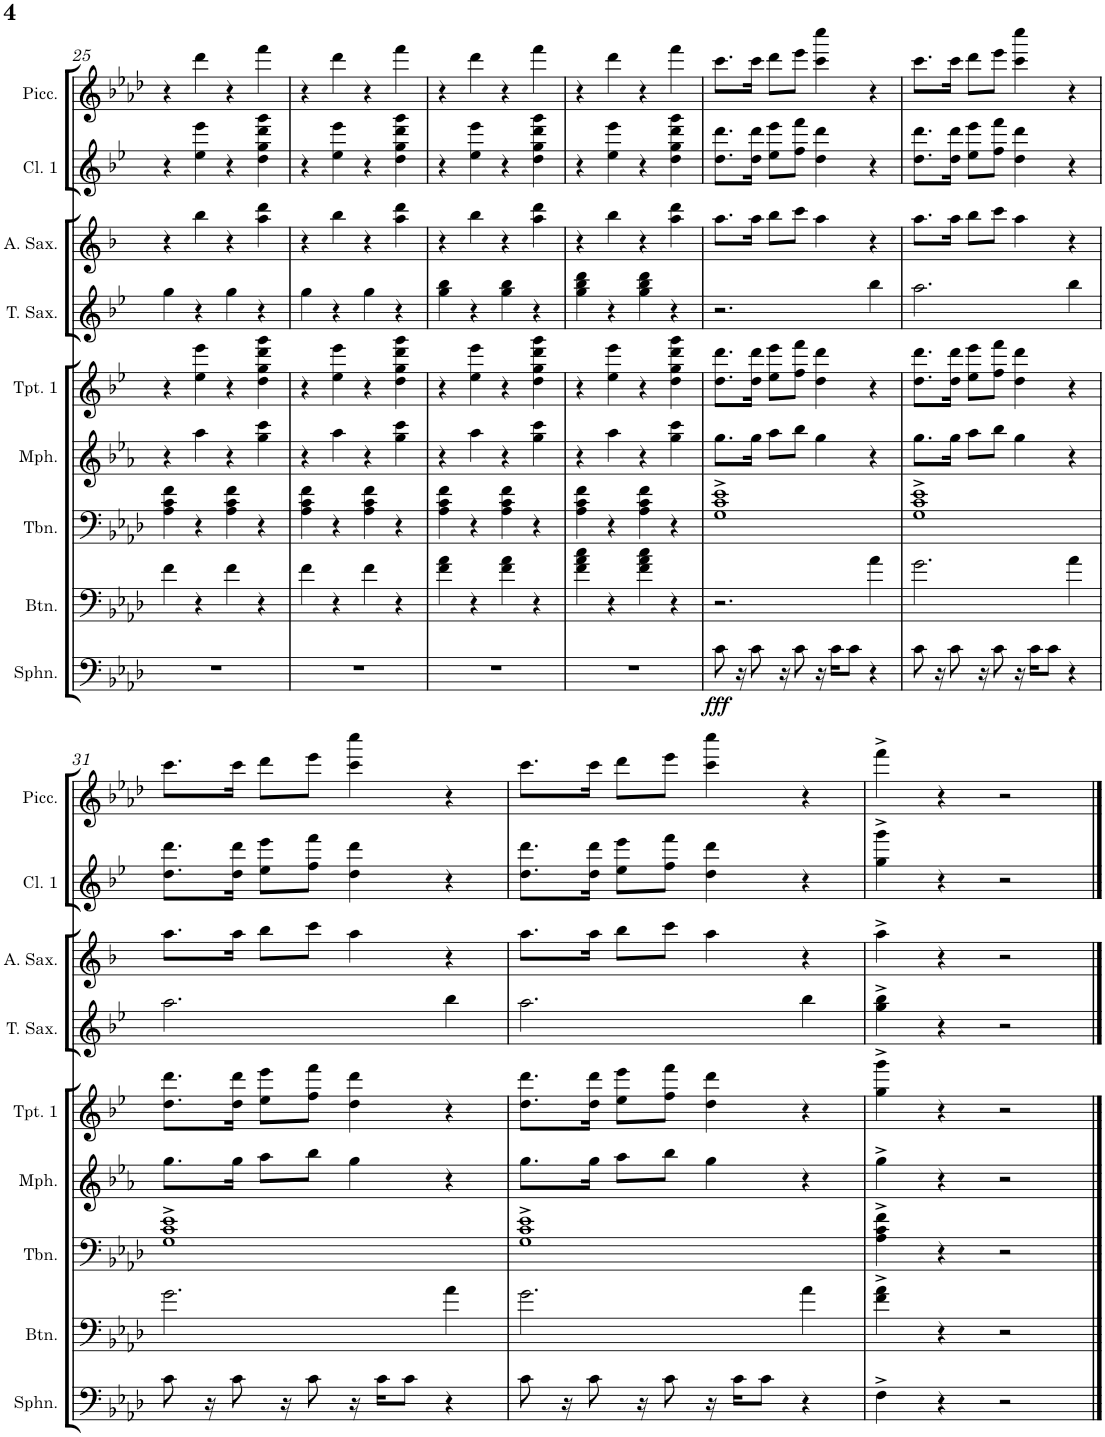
**kern	**dynam	**kern	**kern	**kern	**kern	**kern	**kern	**kern	**kern
*part9	*part9	*part8	*part7	*part6	*part5	*part4	*part3	*part2	*part1
*staff9	*staff9	*staff8	*staff7	*staff6	*staff5	*staff4	*staff3	*staff2	*staff1
*I"Sousaphone	*	*I"Baritone	*I"Trombone	*I"Mellophone	*I"Trumpet 1	*I"Tenor Sax	*I"Alto Sax	*I"Clarinet 1	*I"Piccolo
*I'Sphn.	*	*I'Btn.	*I'Tbn.	*I'Mph.	*I'Tpt. 1	*I'T. Sax.	*I'A. Sax.	*I'Cl. 1	*I'Picc.
!!LO:PB:g=z
*clefF4	*	*clefF4	*clefF4	*clefG2	*clefG2	*clefG2	*clefG2	*clefG2	*clefG2
*	*	*Trd4c7	*	*Trd4c7	*Trd1c2	*Trd8c14	*Trd5c9	*Trd1c2	*Trd-7c-12
*k[b-e-a-d-]	*	*k[b-e-a-d-]	*k[b-e-a-d-]	*k[b-e-a-]	*k[b-e-]	*k[b-e-]	*k[b-]	*k[b-e-]	*k[b-e-a-d-]
*M4/4	*	*M4/4	*M4/4	*M4/4	*M4/4	*M4/4	*M4/4	*M4/4	*M4/4
=25	=25	=25	=25	=25	=25	=25	=25	=25	=25
1r	.	4f\	4A-\ 4c\ 4f\	4r	4r	4gg\	4r	4r	4r
.	.	4r	4r	4aa-\	4ee-\ 4eee-\	4r	4bb-\	4ee-\ 4eee-\	4ddd-\
.	.	4f\	4A-\ 4c\ 4f\	4r	4r	4gg\	4r	4r	4r
.	.	4r	4r	4gg\ 4ccc\	4dd\ 4gg\ 4ddd\ 4ggg\	4r	4aa\ 4ddd\	4dd\ 4gg\ 4ddd\ 4ggg\	4fff\
=26	=26	=26	=26	=26	=26	=26	=26	=26	=26
1r	.	4f\	4A-\ 4c\ 4f\	4r	4r	4gg\	4r	4r	4r
.	.	4r	4r	4aa-\	4ee-\ 4eee-\	4r	4bb-\	4ee-\ 4eee-\	4ddd-\
.	.	4f\	4A-\ 4c\ 4f\	4r	4r	4gg\	4r	4r	4r
.	.	4r	4r	4gg\ 4ccc\	4dd\ 4gg\ 4ddd\ 4ggg\	4r	4aa\ 4ddd\	4dd\ 4gg\ 4ddd\ 4ggg\	4fff\
=27	=27	=27	=27	=27	=27	=27	=27	=27	=27
1r	.	4f\ 4a-\	4A-\ 4c\ 4f\	4r	4r	4gg\ 4bb-\	4r	4r	4r
.	.	4r	4r	4aa-\	4ee-\ 4eee-\	4r	4bb-\	4ee-\ 4eee-\	4ddd-\
.	.	4f\ 4a-\	4A-\ 4c\ 4f\	4r	4r	4gg\ 4bb-\	4r	4r	4r
.	.	4r	4r	4gg\ 4ccc\	4dd\ 4gg\ 4ddd\ 4ggg\	4r	4aa\ 4ddd\	4dd\ 4gg\ 4ddd\ 4ggg\	4fff\
=28	=28	=28	=28	=28	=28	=28	=28	=28	=28
1r	.	4f\ 4a-\ 4cc\	4A-\ 4c\ 4f\	4r	4r	4gg\ 4bb-\ 4ddd\	4r	4r	4r
.	.	4r	4r	4aa-\	4ee-\ 4eee-\	4r	4bb-\	4ee-\ 4eee-\	4ddd-\
.	.	4f\ 4a-\ 4cc\	4A-\ 4c\ 4f\	4r	4r	4gg\ 4bb-\ 4ddd\	4r	4r	4r
.	.	4r	4r	4gg\ 4ccc\	4dd\ 4gg\ 4ddd\ 4ggg\	4r	4aa\ 4ddd\	4dd\ 4gg\ 4ddd\ 4ggg\	4fff\
=29	=29	=29	=29	=29	=29	=29	=29	=29	=29
!	!LO:DY:b	!	!	!	!	!	!	!	!
8c\	fff	2.r	1G^ 1c^ 1e-^	8.gg\L	8.dd\ 8.ddd\L	2.r	8.aa\L	8.dd\ 8.ddd\L	8.ccc\L
16r	.	.	.	.	.	.	.	.	.
8c\	.	.	.	16gg\Jk	16dd\ 16ddd\Jk	.	16aa\Jk	16dd\ 16ddd\Jk	16ccc\Jk
.	.	.	.	8aa-\L	8ee-\ 8eee-\L	.	8bb-\L	8ee-\ 8eee-\L	8ddd-\L
16r	.	.	.	.	.	.	.	.	.
8c\	.	.	.	8bb-\J	8ff\ 8fff\J	.	8ccc\J	8ff\ 8fff\J	8eee-\J
16r	.	.	.	4gg\	4dd\ 4ddd\	.	4aa\	4dd\ 4ddd\	4ccc\ 4cccc\
16c\KL	.	.	.	.	.	.	.	.	.
8c\J	.	.	.	.	.	.	.	.	.
4r	.	4a-\	.	4r	4r	4bb-\	4r	4r	4r
=30	=30	=30	=30	=30	=30	=30	=30	=30	=30
8c\	.	2.g\	1G^ 1c^ 1e-^	8.gg\L	8.dd\ 8.ddd\L	2.aa\	8.aa\L	8.dd\ 8.ddd\L	8.ccc\L
16r	.	.	.	.	.	.	.	.	.
8c\	.	.	.	16gg\Jk	16dd\ 16ddd\Jk	.	16aa\Jk	16dd\ 16ddd\Jk	16ccc\Jk
.	.	.	.	8aa-\L	8ee-\ 8eee-\L	.	8bb-\L	8ee-\ 8eee-\L	8ddd-\L
16r	.	.	.	.	.	.	.	.	.
8c\	.	.	.	8bb-\J	8ff\ 8fff\J	.	8ccc\J	8ff\ 8fff\J	8eee-\J
16r	.	.	.	4gg\	4dd\ 4ddd\	.	4aa\	4dd\ 4ddd\	4ccc\ 4cccc\
16c\KL	.	.	.	.	.	.	.	.	.
8c\J	.	.	.	.	.	.	.	.	.
4r	.	4a-\	.	4r	4r	4bb-\	4r	4r	4r
!!LO:LB:g=z
=31	=31	=31	=31	=31	=31	=31	=31	=31	=31
8c\	.	2.g\	1G^ 1c^ 1e-^	8.gg\L	8.dd\ 8.ddd\L	2.aa\	8.aa\L	8.dd\ 8.ddd\L	8.ccc\L
16r	.	.	.	.	.	.	.	.	.
8c\	.	.	.	16gg\Jk	16dd\ 16ddd\Jk	.	16aa\Jk	16dd\ 16ddd\Jk	16ccc\Jk
.	.	.	.	8aa-\L	8ee-\ 8eee-\L	.	8bb-\L	8ee-\ 8eee-\L	8ddd-\L
16r	.	.	.	.	.	.	.	.	.
8c\	.	.	.	8bb-\J	8ff\ 8fff\J	.	8ccc\J	8ff\ 8fff\J	8eee-\J
16r	.	.	.	4gg\	4dd\ 4ddd\	.	4aa\	4dd\ 4ddd\	4ccc\ 4cccc\
16c\KL	.	.	.	.	.	.	.	.	.
8c\J	.	.	.	.	.	.	.	.	.
4r	.	4a-\	.	4r	4r	4bb-\	4r	4r	4r
=32	=32	=32	=32	=32	=32	=32	=32	=32	=32
8c\	.	2.g\	1G^ 1c^ 1e-^	8.gg\L	8.dd\ 8.ddd\L	2.aa\	8.aa\L	8.dd\ 8.ddd\L	8.ccc\L
16r	.	.	.	.	.	.	.	.	.
8c\	.	.	.	16gg\Jk	16dd\ 16ddd\Jk	.	16aa\Jk	16dd\ 16ddd\Jk	16ccc\Jk
.	.	.	.	8aa-\L	8ee-\ 8eee-\L	.	8bb-\L	8ee-\ 8eee-\L	8ddd-\L
16r	.	.	.	.	.	.	.	.	.
8c\	.	.	.	8bb-\J	8ff\ 8fff\J	.	8ccc\J	8ff\ 8fff\J	8eee-\J
16r	.	.	.	4gg\	4dd\ 4ddd\	.	4aa\	4dd\ 4ddd\	4ccc\ 4cccc\
16c\KL	.	.	.	.	.	.	.	.	.
8c\J	.	.	.	.	.	.	.	.	.
4r	.	4a-\	.	4r	4r	4bb-\	4r	4r	4r
=33	=33	=33	=33	=33	=33	=33	=33	=33	=33
4F^\	.	4f\^ 4a-\^	4A-\^ 4c\^ 4f\^	4gg^\	4gg\^ 4ggg\^	4gg\^ 4bb-\^	4aa^\	4gg\^ 4ggg\^	4fff^\
4r	.	4r	4r	4r	4r	4r	4r	4r	4r
2r	.	2r	2r	2r	2r	2r	2r	2r	2r
==	==	==	==	==	==	==	==	==	==
*-	*-	*-	*-	*-	*-	*-	*-	*-	*-
